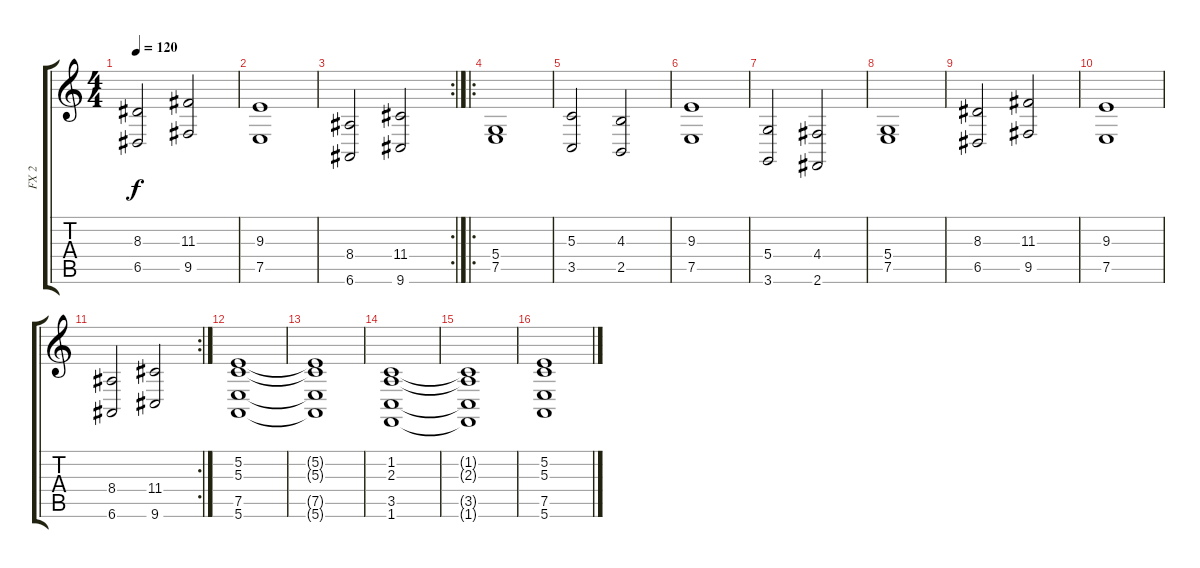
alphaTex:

\track ("FX 2" "FX 2") {instrument fx2soundtrack}
\staff {score tabs}
\tuning (E4 B3 G3 D3 A2 E2) {hide}
\ts (4 4)
\tempo 120
\clef g2
\ks c
(8.3 6.5).2{dy f} (11.3 9.5).2 |
(9.3 7.5).1 |
\rc 2
(8.4 6.6).2 (11.4 9.6).2 |
\ro
(5.4 7.5).1 |
(5.3 3.5).2 (4.3 2.5).2 |
(9.3 7.5).1 |
(5.4 3.6).2 (4.4 2.6).2 |
(5.4 7.5).1 |
(8.3 6.5).2 (11.3 9.5).2 |
(9.3 7.5).1 |
\rc 2
(8.4 6.6).2 (11.4 9.6).2 |
(5.2 5.3 7.5 5.6).1 |
(5.2{t} 5.3{t} 7.5{t} 5.6{t}).1 |
(1.2 2.3 3.5 1.6).1 |
(1.2{t} 2.3{t} 3.5{t} 1.6{t}).1 |
(5.2 5.3 7.5 5.6).1
